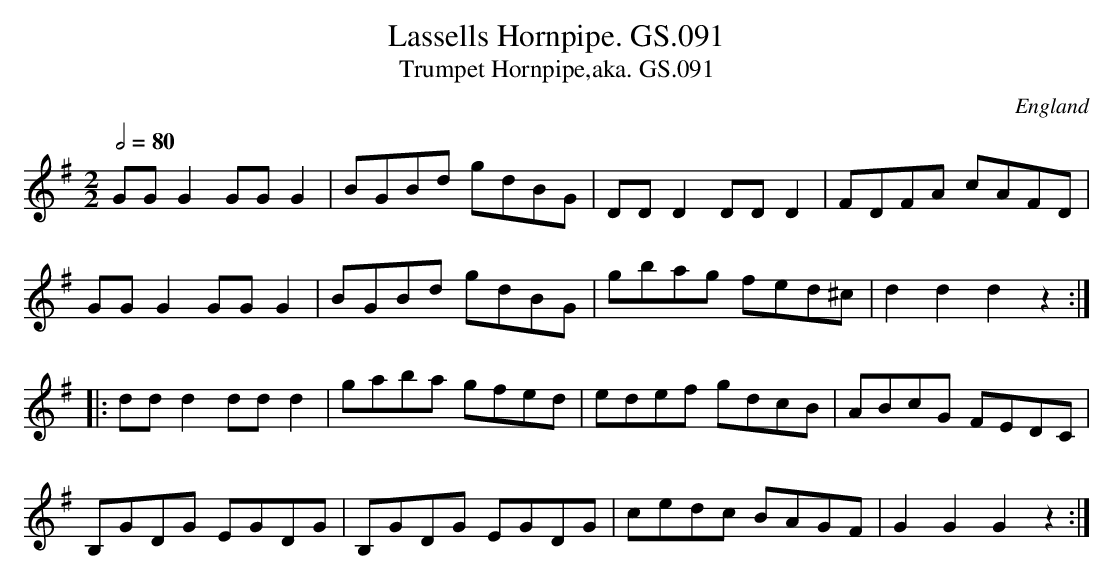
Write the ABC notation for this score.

X:1
T:Lassells Hornpipe. GS.091
T:Trumpet Hornpipe,aka. GS.091
L:1/8
M:2/2
O:England
Q:1/2=80
K:G major
GG G2 GG G2 | BGBd gdBG | DD D2 DD D2 | FDFA cAFD|!
GG G2 GG G2 | BGBd gdBG | gbag fed^c | d2d2d2z2 :|!
|: dd d2 dd d2 | gaba gfed | edef gdcB | ABcG FEDC  |!
B,GDG EGDG | B,GDG EGDG | cedc BAGF | G2G2G2z2 :|
